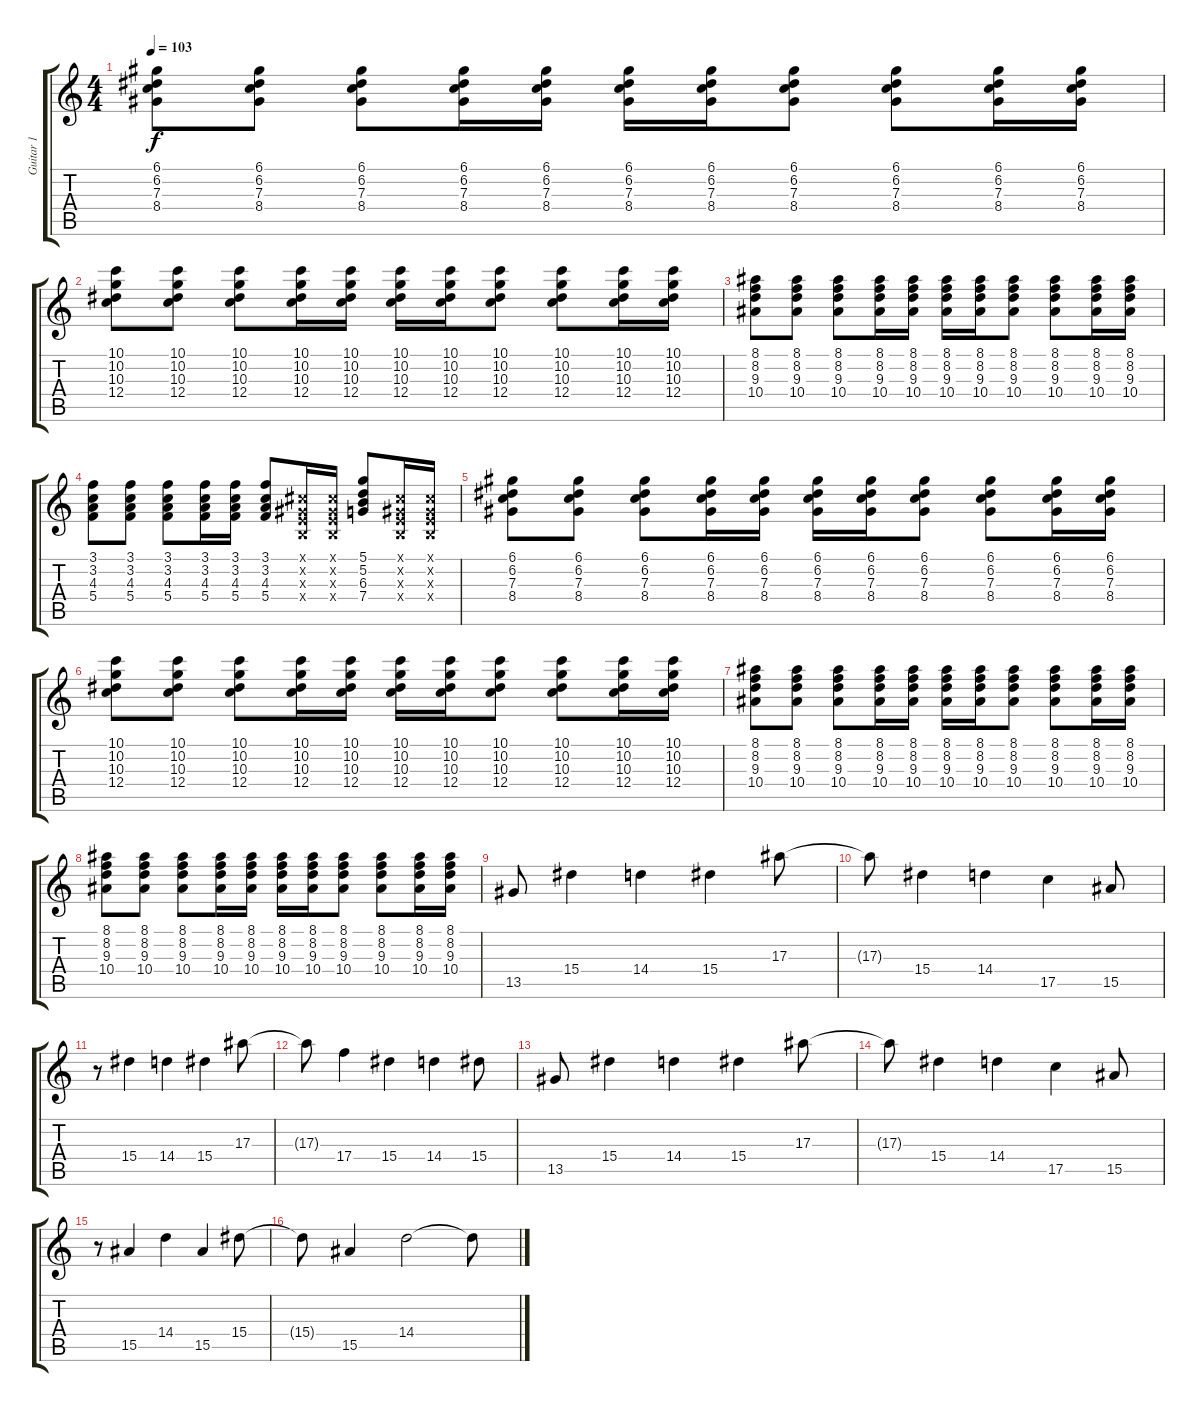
\track ("Guitar 1" "Guitar 1") {instrument acousticguitarsteel}
\staff {score tabs}
\tuning (D4 A3 F3 C3 G2 D2) {hide}
\ts (4 4)
\tempo 103
\clef g2
\ks c
(6.1 6.2 7.3 8.4).8{dy f volume 8 instrument overdrivenguitar} (6.1 6.2 7.3 8.4).8 (6.1 6.2 7.3 8.4).8 (6.1 6.2 7.3 8.4).16 (6.1 6.2 7.3 8.4).16 (6.1 6.2 7.3 8.4).16 (6.1 6.2 7.3 8.4).16 (6.1 6.2 7.3 8.4).8 (6.1 6.2 7.3 8.4).8 (6.1 6.2 7.3 8.4).16 (6.1 6.2 7.3 8.4).16 |
(10.1 10.2 10.3 12.4).8 (10.1 10.2 10.3 12.4).8 (10.1 10.2 10.3 12.4).8 (10.1 10.2 10.3 12.4).16 (10.1 10.2 10.3 12.4).16 (10.1 10.2 10.3 12.4).16 (10.1 10.2 10.3 12.4).16 (10.1 10.2 10.3 12.4).8 (10.1 10.2 10.3 12.4).8 (10.1 10.2 10.3 12.4).16 (10.1 10.2 10.3 12.4).16 |
(8.1 8.2 9.3 10.4).8 (8.1 8.2 9.3 10.4).8 (8.1 8.2 9.3 10.4).8 (8.1 8.2 9.3 10.4).16 (8.1 8.2 9.3 10.4).16 (8.1 8.2 9.3 10.4).16 (8.1 8.2 9.3 10.4).16 (8.1 8.2 9.3 10.4).8 (8.1 8.2 9.3 10.4).8 (8.1 8.2 9.3 10.4).16 (8.1 8.2 9.3 10.4).16 |
(3.1 3.2 4.3 5.4).8 (3.1 3.2 4.3 5.4).8 (3.1 3.2 4.3 5.4).8 (3.1 3.2 4.3 5.4).16 (3.1 3.2 4.3 5.4).16 (3.1 3.2 4.3 5.4).8 (-1.1{x} -1.2{x} -1.3{x} -1.4{x}).16 (-1.1{x} -1.2{x} -1.3{x} -1.4{x}).16 (5.1 5.2 6.3 7.4).8 (-1.1{x} -1.2{x} -1.3{x} -1.4{x}).16 (-1.1{x} -1.2{x} -1.3{x} -1.4{x}).16 |
(6.1 6.2 7.3 8.4).8 (6.1 6.2 7.3 8.4).8 (6.1 6.2 7.3 8.4).8 (6.1 6.2 7.3 8.4).16 (6.1 6.2 7.3 8.4).16 (6.1 6.2 7.3 8.4).16 (6.1 6.2 7.3 8.4).16 (6.1 6.2 7.3 8.4).8 (6.1 6.2 7.3 8.4).8 (6.1 6.2 7.3 8.4).16 (6.1 6.2 7.3 8.4).16 |
(10.1 10.2 10.3 12.4).8 (10.1 10.2 10.3 12.4).8 (10.1 10.2 10.3 12.4).8 (10.1 10.2 10.3 12.4).16 (10.1 10.2 10.3 12.4).16 (10.1 10.2 10.3 12.4).16 (10.1 10.2 10.3 12.4).16 (10.1 10.2 10.3 12.4).8 (10.1 10.2 10.3 12.4).8 (10.1 10.2 10.3 12.4).16 (10.1 10.2 10.3 12.4).16 |
(8.1 8.2 9.3 10.4).8 (8.1 8.2 9.3 10.4).8 (8.1 8.2 9.3 10.4).8 (8.1 8.2 9.3 10.4).16 (8.1 8.2 9.3 10.4).16 (8.1 8.2 9.3 10.4).16 (8.1 8.2 9.3 10.4).16 (8.1 8.2 9.3 10.4).8 (8.1 8.2 9.3 10.4).8 (8.1 8.2 9.3 10.4).16 (8.1 8.2 9.3 10.4).16 |
(8.1 8.2 9.3 10.4).8 (8.1 8.2 9.3 10.4).8 (8.1 8.2 9.3 10.4).8 (8.1 8.2 9.3 10.4).16 (8.1 8.2 9.3 10.4).16 (8.1 8.2 9.3 10.4).16 (8.1 8.2 9.3 10.4).16 (8.1 8.2 9.3 10.4).8 (8.1 8.2 9.3 10.4).8 (8.1 8.2 9.3 10.4).16 (8.1 8.2 9.3 10.4).16 |
13.5.8{volume 16 instrument acousticguitarsteel} 15.4.4 14.4.4 15.4.4 17.3.8 |
17.3{t}.8 15.4.4 14.4.4 17.5.4 15.5.8 |
r.8 15.4.4 14.4.4 15.4.4 17.3.8 |
17.3{t}.8 17.4.4 15.4.4 14.4.4 15.4.8 |
13.5.8 15.4.4 14.4.4 15.4.4 17.3.8 |
17.3{t}.8 15.4.4 14.4.4 17.5.4 15.5.8 |
r.8 15.5.4 14.4.4 15.5.4 15.4.8 |
15.4{t}.8 15.5.4 14.4.2 14.4{t}.8
